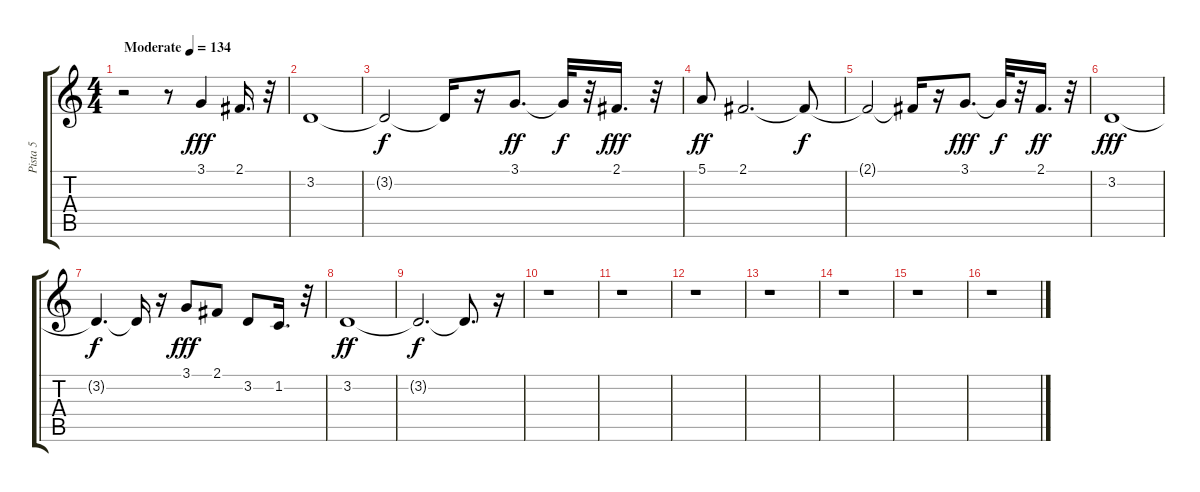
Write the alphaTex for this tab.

\track ("Pista 5" "Pista 5") {instrument altosax}
\staff {score tabs}
\tuning (E4 B3 G3 D3 A2 E2) {hide}
\ts (4 4)
\tempo (134 "Moderate")
\clef g2
\ks c
r.2{dy fff instrument altosax} r.8 3.1.4 2.1.16{d} r.32 |
3.2.1 |
3.2{t}.2{dy f} 3.2{t}.16 r.16 3.1.8{d dy ff} 3.1{t}.32{dy f} r.32 2.1.16{d dy fff} r.32 |
5.1.8{dy ff} 2.1.2{d} 2.1{t}.8{dy f} |
2.1{t}.2 2.1{t}.16 r.16 3.1.8{d dy fff} 3.1{t}.32{dy f} r.32 2.1.16{d dy ff} r.32 |
3.2.1{dy fff} |
3.2{t}.4{d dy f} 3.2{t}.16 r.16 3.1.8{dy fff} 2.1.8 3.2.8 1.2.16{d} r.32 |
3.2.1{dy ff} |
3.2{t}.2{d dy f} 3.2{t}.8{d} r.16 |
r.1 |
r.1 |
r.1 |
r.1 |
r.1 |
r.1 |
r.1
